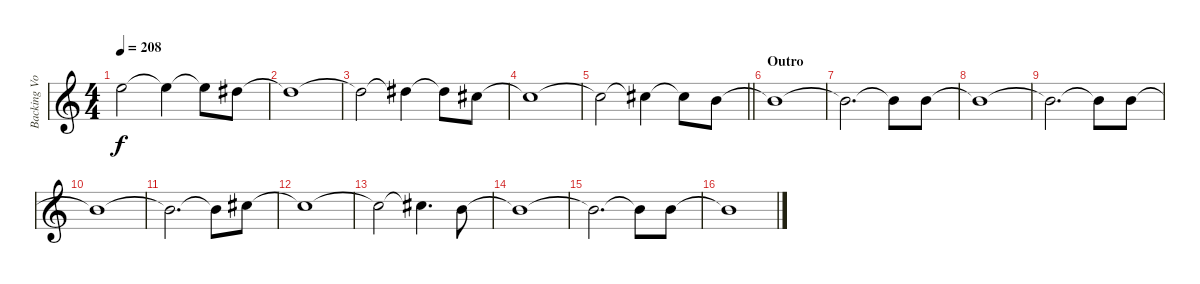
\track ("Backing Vocals" "Backing Vo") {instrument distortionguitar}
\staff {score}
\tuning (Eb4 Bb3 Gb3 Db3 Ab2 Eb2) {hide}
\ts (4 4)
\tempo 208
\clef g2
\ks c
6.2{t}.2{dy f} 6.2{t}.4 6.2{t}.8 5.2.8 |
5.2{t}.1 |
5.2{t}.2 5.2{t}.4 5.2{t}.8 3.2.8 |
3.2{t}.1 |
\barLineRight lightlight
3.2{t}.2 3.2{t}.4 3.2{t}.8 1.2.8 |
\section ("" "Outro")
1.2{t}.1 |
1.2{t}.2{d} 1.2{t}.8 1.2.8 |
1.2{t}.1 |
1.2{t}.2{d} 1.2{t}.8 1.2.8 |
1.2{t}.1 |
1.2{t}.2{d} 1.2{t}.8 3.2.8 |
3.2{t}.1 |
3.2{t}.2 3.2{t}.4{d} 1.2.8 |
1.2{t}.1 |
1.2{t}.2{d} 1.2{t}.8 1.2.8 |
1.2{t}.1
